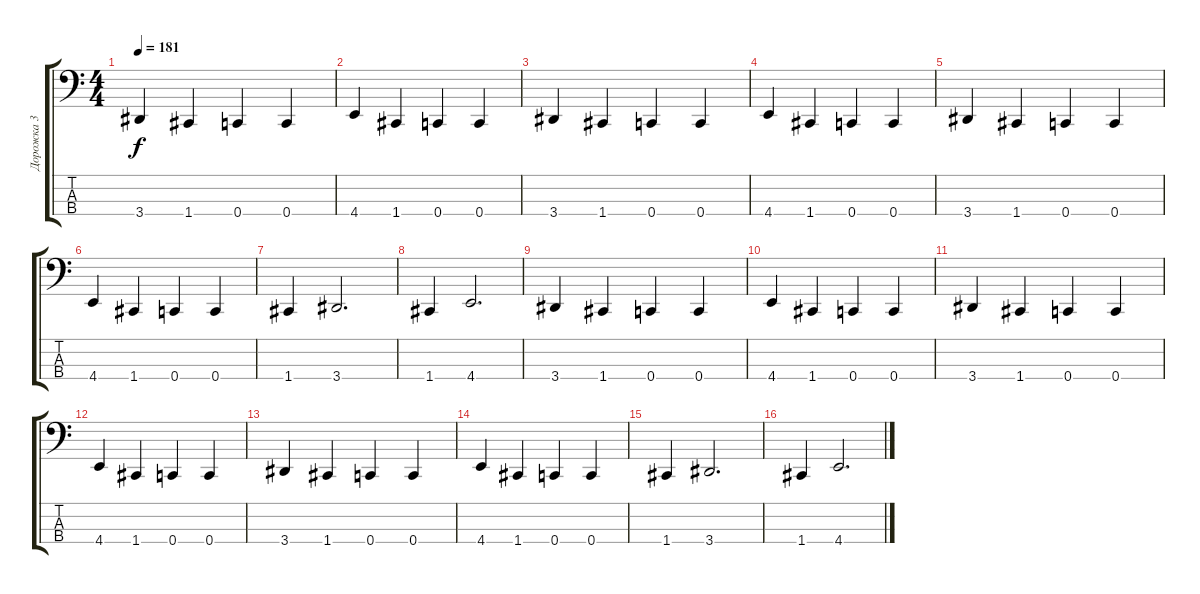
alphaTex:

\track ("Дорожка 3" "Дорожка 3") {instrument electricbassfinger}
\staff {score tabs}
\tuning (F2 C2 G1 C1) {hide}
\ts (4 4)
\tempo 181
\clef f4
\ks c
3.4.4{dy f} 1.4.4 0.4.4 0.4.4 |
4.4.4 1.4.4 0.4.4 0.4.4 |
3.4.4 1.4.4 0.4.4 0.4.4 |
4.4.4 1.4.4 0.4.4 0.4.4 |
3.4.4 1.4.4 0.4.4 0.4.4 |
4.4.4 1.4.4 0.4.4 0.4.4 |
1.4.4 3.4.2{d} |
1.4.4 4.4.2{d} |
3.4.4 1.4.4 0.4.4 0.4.4 |
4.4.4 1.4.4 0.4.4 0.4.4 |
3.4.4 1.4.4 0.4.4 0.4.4 |
4.4.4 1.4.4 0.4.4 0.4.4 |
3.4.4 1.4.4 0.4.4 0.4.4 |
4.4.4 1.4.4 0.4.4 0.4.4 |
1.4.4 3.4.2{d} |
1.4.4 4.4.2{d}
